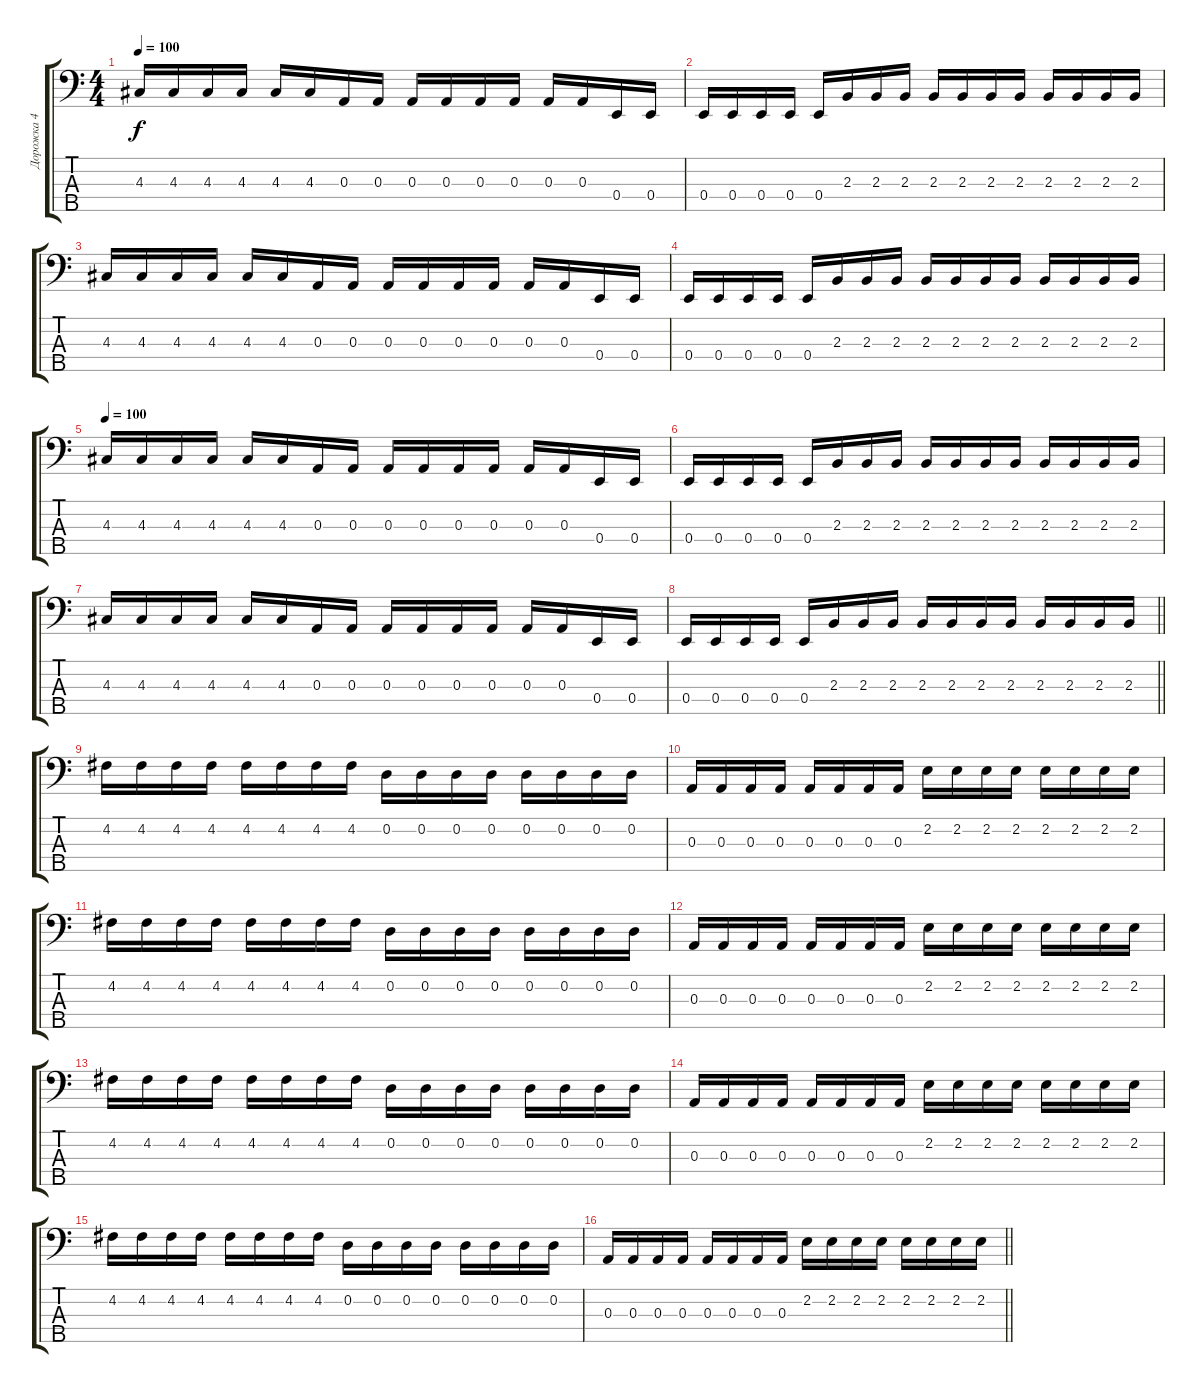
\track ("Дорожка 4" "Дорожка 4") {instrument electricbasspick}
\staff {score tabs}
\tuning (G2 D2 A1 E1 B0) {hide}
\ts (4 4)
\tempo 100
\clef f4
\ks c
4.3.16{dy f} 4.3.16 4.3.16 4.3.16 4.3.16 4.3.16 0.3.16 0.3.16 0.3.16 0.3.16 0.3.16 0.3.16 0.3.16 0.3.16 0.4.16 0.4.16 |
0.4.16 0.4.16 0.4.16 0.4.16 0.4.16 2.3.16 2.3.16 2.3.16 2.3.16 2.3.16 2.3.16 2.3.16 2.3.16 2.3.16 2.3.16 2.3.16 |
4.3.16 4.3.16 4.3.16 4.3.16 4.3.16 4.3.16 0.3.16 0.3.16 0.3.16 0.3.16 0.3.16 0.3.16 0.3.16 0.3.16 0.4.16 0.4.16 |
0.4.16 0.4.16 0.4.16 0.4.16 0.4.16 2.3.16 2.3.16 2.3.16 2.3.16 2.3.16 2.3.16 2.3.16 2.3.16 2.3.16 2.3.16 2.3.16 |
\tempo 100
4.3.16 4.3.16 4.3.16 4.3.16 4.3.16 4.3.16 0.3.16 0.3.16 0.3.16 0.3.16 0.3.16 0.3.16 0.3.16 0.3.16 0.4.16 0.4.16 |
0.4.16 0.4.16 0.4.16 0.4.16 0.4.16 2.3.16 2.3.16 2.3.16 2.3.16 2.3.16 2.3.16 2.3.16 2.3.16 2.3.16 2.3.16 2.3.16 |
4.3.16 4.3.16 4.3.16 4.3.16 4.3.16 4.3.16 0.3.16 0.3.16 0.3.16 0.3.16 0.3.16 0.3.16 0.3.16 0.3.16 0.4.16 0.4.16 |
\barLineRight lightlight
0.4.16 0.4.16 0.4.16 0.4.16 0.4.16 2.3.16 2.3.16 2.3.16 2.3.16 2.3.16 2.3.16 2.3.16 2.3.16 2.3.16 2.3.16 2.3.16 |
4.2.16 4.2.16 4.2.16 4.2.16 4.2.16 4.2.16 4.2.16 4.2.16 0.2.16 0.2.16 0.2.16 0.2.16 0.2.16 0.2.16 0.2.16 0.2.16 |
0.3.16 0.3.16 0.3.16 0.3.16 0.3.16 0.3.16 0.3.16 0.3.16 2.2.16 2.2.16 2.2.16 2.2.16 2.2.16 2.2.16 2.2.16 2.2.16 |
4.2.16 4.2.16 4.2.16 4.2.16 4.2.16 4.2.16 4.2.16 4.2.16 0.2.16 0.2.16 0.2.16 0.2.16 0.2.16 0.2.16 0.2.16 0.2.16 |
0.3.16 0.3.16 0.3.16 0.3.16 0.3.16 0.3.16 0.3.16 0.3.16 2.2.16 2.2.16 2.2.16 2.2.16 2.2.16 2.2.16 2.2.16 2.2.16 |
4.2.16 4.2.16 4.2.16 4.2.16 4.2.16 4.2.16 4.2.16 4.2.16 0.2.16 0.2.16 0.2.16 0.2.16 0.2.16 0.2.16 0.2.16 0.2.16 |
0.3.16 0.3.16 0.3.16 0.3.16 0.3.16 0.3.16 0.3.16 0.3.16 2.2.16 2.2.16 2.2.16 2.2.16 2.2.16 2.2.16 2.2.16 2.2.16 |
4.2.16 4.2.16 4.2.16 4.2.16 4.2.16 4.2.16 4.2.16 4.2.16 0.2.16 0.2.16 0.2.16 0.2.16 0.2.16 0.2.16 0.2.16 0.2.16 |
\barLineRight lightlight
0.3.16 0.3.16 0.3.16 0.3.16 0.3.16 0.3.16 0.3.16 0.3.16 2.2.16 2.2.16 2.2.16 2.2.16 2.2.16 2.2.16 2.2.16 2.2.16
